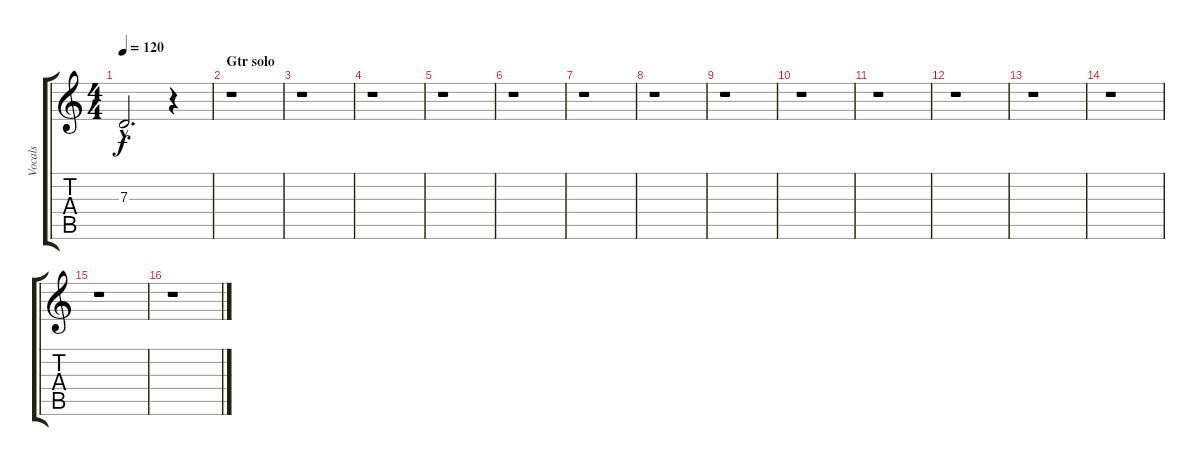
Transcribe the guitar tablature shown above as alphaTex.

\track ("Vocals" "Vocals") {instrument lead6voice}
\staff {score tabs}
\tuning (E4 B3 G3 D3 A2 E2) {hide}
\ts (4 4)
\tempo 120
\clef g2
\ks c
7.3{hac t}.2{d dy f} r.4 |
\section ("" "Gtr solo")
r.1 |
r.1 |
r.1 |
r.1 |
r.1 |
r.1 |
r.1 |
r.1 |
r.1 |
r.1 |
r.1 |
r.1 |
r.1 |
r.1 |
r.1
